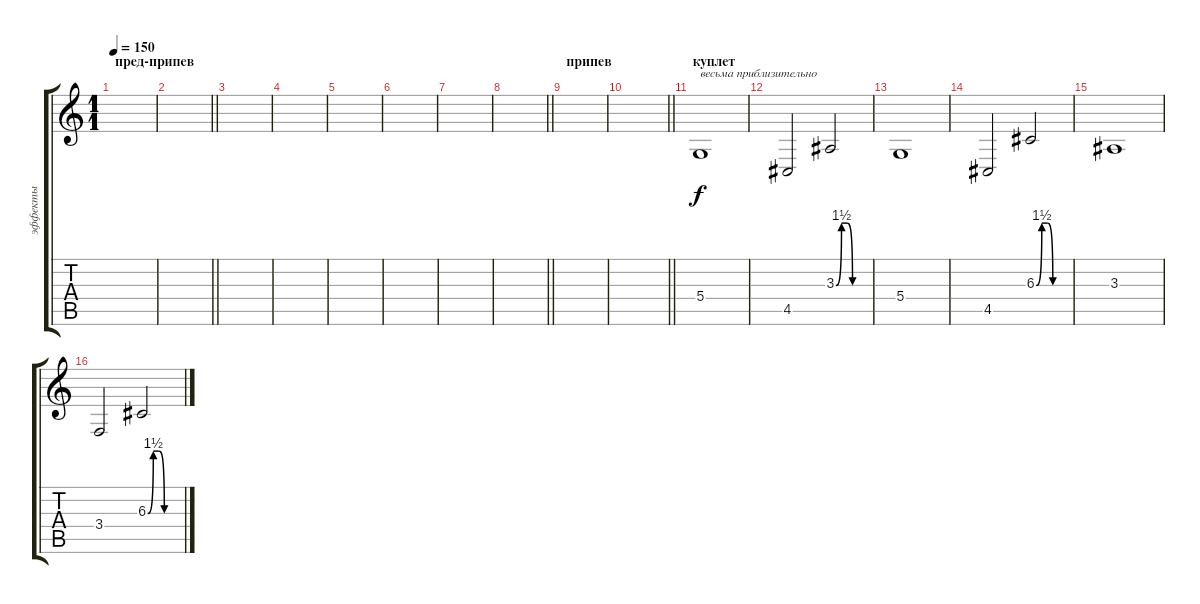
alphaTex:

\track ("эффекты" "эффекты") {instrument pad2warm}
\staff {score tabs}
\tuning (E4 B3 G3 D3 A2 E2) {hide}
\ts (1 1)
\section ("" "пред-припев")
\tempo 150
\clef g2
\ks c
|
\barLineRight lightlight
|
|
|
|
|
|
\barLineRight lightlight
|
\section ("" "припев")
|
\barLineRight lightlight
|
\section ("" "куплет")
5.4.1{txt "весьма приблизительно"} |
4.5.2 3.3{be (custom 0 0 10 6 20 6 30 0 60 0)}.2 |
5.4.1 |
4.5.2 6.3{be (custom 0 0 10 6 20 6 30 0 60 0)}.2 |
3.3.1 |
3.4.2 6.3{be (custom 0 0 10 6 20 6 30 0 60 0)}.2
